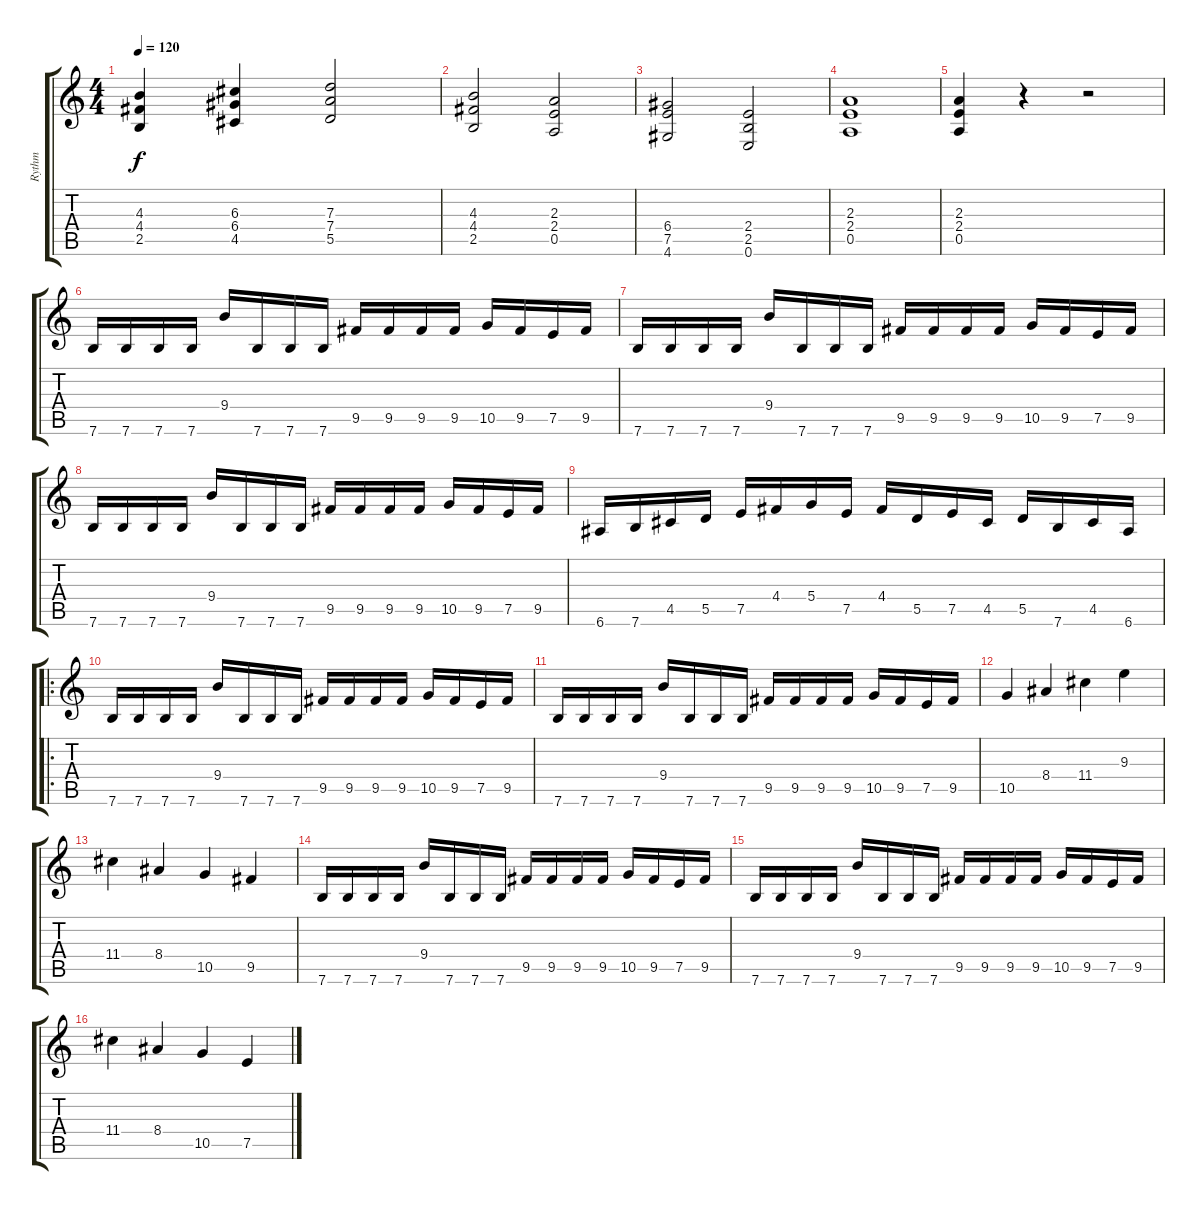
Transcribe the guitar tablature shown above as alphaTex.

\track ("Rythm" "Rythm") {instrument distortionguitar}
\staff {score tabs}
\tuning (E4 B3 G3 D3 A2 E2) {hide}
\ts (4 4)
\tempo 120
\clef g2
\ks c
(4.3 4.4 2.5).4{dy f} (6.3 6.4 4.5).4 (7.3 7.4 5.5).2 |
(4.3 4.4 2.5).2 (2.3 2.4 0.5).2 |
(6.4 7.5 4.6).2 (2.4 2.5 0.6).2 |
(2.3 2.4 0.5).1 |
(2.3 2.4 0.5).4 r.4 r.2 |
7.6.16 7.6.16 7.6.16 7.6.16 9.4.16 7.6.16 7.6.16 7.6.16 9.5.16 9.5.16 9.5.16 9.5.16 10.5.16 9.5.16 7.5.16 9.5.16 |
7.6.16 7.6.16 7.6.16 7.6.16 9.4.16 7.6.16 7.6.16 7.6.16 9.5.16 9.5.16 9.5.16 9.5.16 10.5.16 9.5.16 7.5.16 9.5.16 |
7.6.16 7.6.16 7.6.16 7.6.16 9.4.16 7.6.16 7.6.16 7.6.16 9.5.16 9.5.16 9.5.16 9.5.16 10.5.16 9.5.16 7.5.16 9.5.16 |
6.6.16 7.6.16 4.5.16 5.5.16 7.5.16 4.4.16 5.4.16 7.5.16 4.4.16 5.5.16 7.5.16 4.5.16 5.5.16 7.6.16 4.5.16 6.6.16 |
\ro
7.6.16 7.6.16 7.6.16 7.6.16 9.4.16 7.6.16 7.6.16 7.6.16 9.5.16 9.5.16 9.5.16 9.5.16 10.5.16 9.5.16 7.5.16 9.5.16 |
7.6.16 7.6.16 7.6.16 7.6.16 9.4.16 7.6.16 7.6.16 7.6.16 9.5.16 9.5.16 9.5.16 9.5.16 10.5.16 9.5.16 7.5.16 9.5.16 |
10.5.4 8.4.4 11.4.4 9.3.4 |
11.4.4 8.4.4 10.5.4 9.5.4 |
7.6.16 7.6.16 7.6.16 7.6.16 9.4.16 7.6.16 7.6.16 7.6.16 9.5.16 9.5.16 9.5.16 9.5.16 10.5.16 9.5.16 7.5.16 9.5.16 |
7.6.16 7.6.16 7.6.16 7.6.16 9.4.16 7.6.16 7.6.16 7.6.16 9.5.16 9.5.16 9.5.16 9.5.16 10.5.16 9.5.16 7.5.16 9.5.16 |
11.4.4 8.4.4 10.5.4 7.5.4
